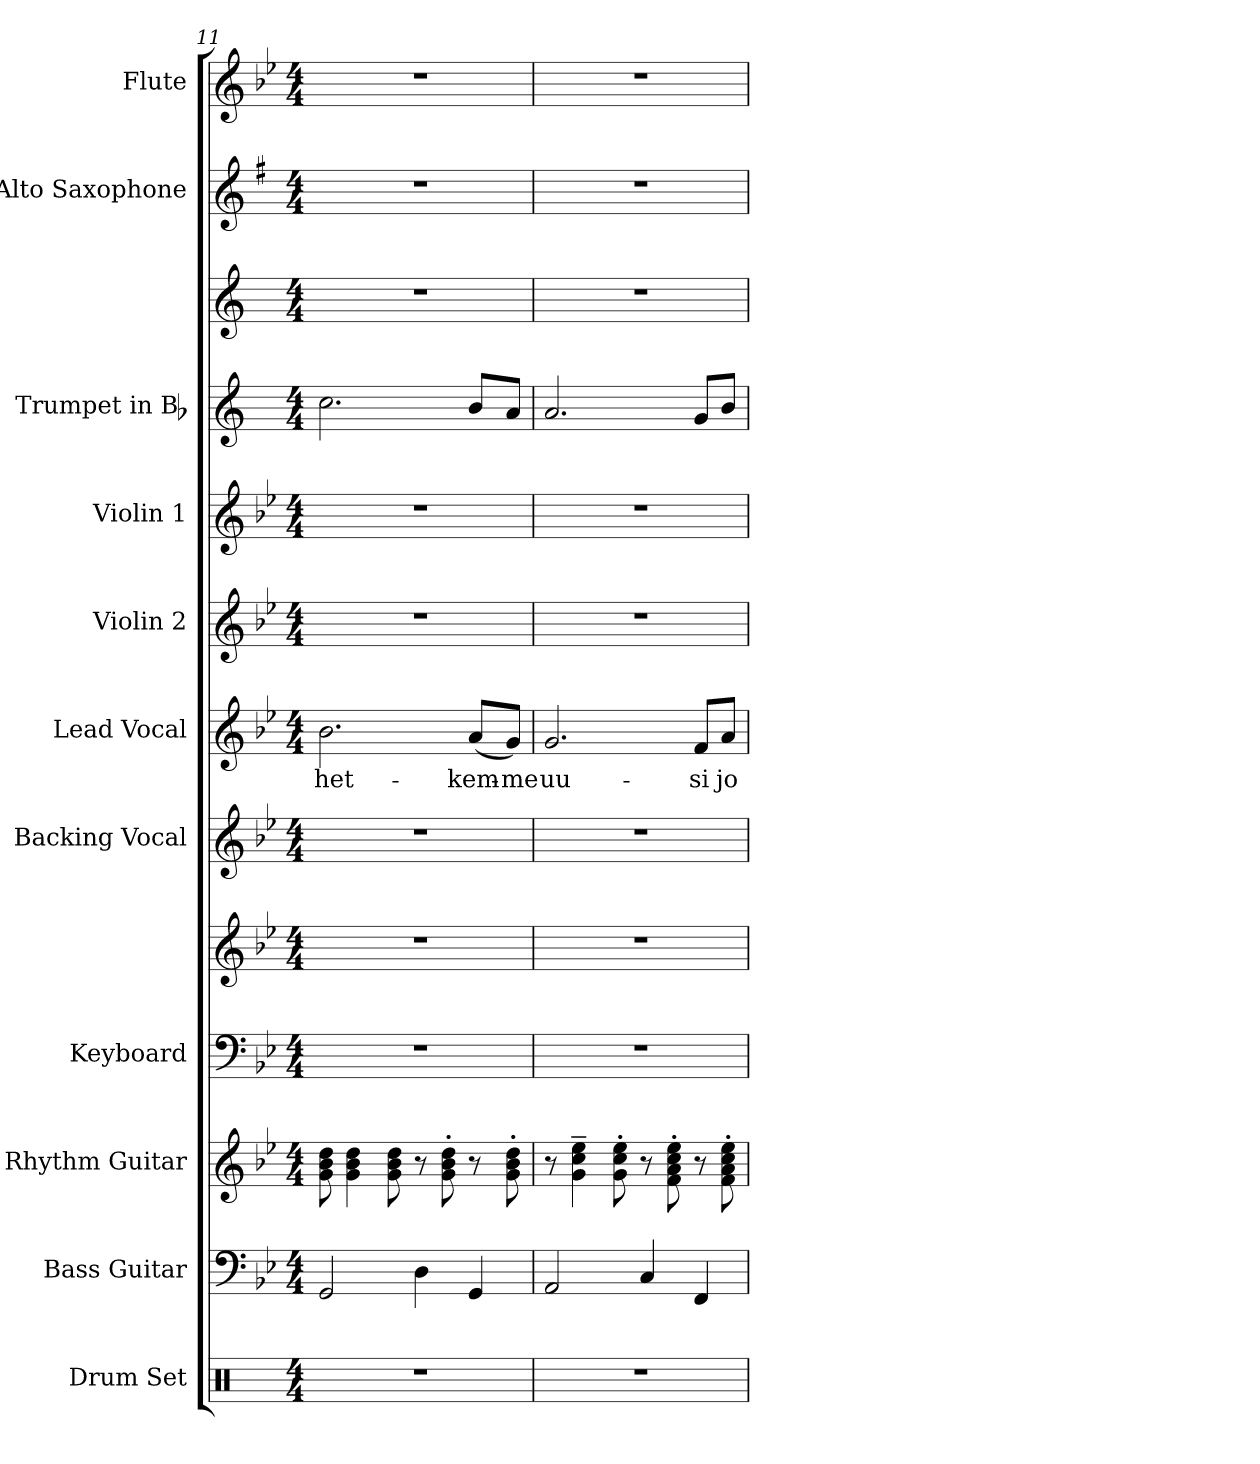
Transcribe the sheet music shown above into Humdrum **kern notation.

**kern	**kern	**kern	**kern	**kern	**kern	**kern	**text	**kern	**kern	**kern	**kern	**kern	**kern
*part11	*part10	*part9	*part8	*part8	*part7	*part6	*part6	*part5	*part4	*part3	*part3	*part2	*part1
*staff13	*staff12	*staff11	*staff10	*staff9	*staff8	*staff7	*staff7	*staff6	*staff5	*staff4	*staff3	*staff2	*staff1
*I"Drum Set	*I"Bass Guitar	*I"Rhythm Guitar	*I"Keyboard	*	*I"Backing Vocal	*I"Lead Vocal	*	*I"Violin 2	*I"Violin 1	*I"Trumpet in Bb	*	*I"Alto Saxophone	*I"Flute
*I'Dr.	*I'Bass	*I'Rhy.	*I'Kbd.	*	*	*	*	*I'Vln. 2	*I'Vln. 1	*I'Tpt.	*	*I'Alto Sax.	*I'Fl.
*clefX	*clefF4	*clefG2	*clefF4	*clefG2	*clefG2	*clefG2	*	*clefG2	*clefG2	*clefG2	*clefG2	*clefG2	*clefG2
*	*ITrd7c12	*ITrd7c12	*	*	*	*	*	*	*	*ITrd1c2	*ITrd1c2	*ITrd5c9	*
*k[]	*k[b-e-]	*k[b-e-]	*k[b-e-]	*k[b-e-]	*k[b-e-]	*k[b-e-]	*	*k[b-e-]	*k[b-e-]	*k[b-e-]	*k[b-e-]	*k[b-e-]	*k[b-e-]
*C:	*B-:	*B-:	*B-:	*B-:	*B-:	*B-:	*	*B-:	*B-:	*B-:	*B-:	*B-:	*B-:
*M4/4	*M4/4	*M4/4	*M4/4	*M4/4	*M4/4	*M4/4	*	*M4/4	*M4/4	*M4/4	*M4/4	*M4/4	*M4/4
=11	=11	=11	=11	=11	=11	=11	=11	=11	=11	=11	=11	=11	=11
!	!	!	!	!	!	!	!LO:LY:b:color=#000000	!	!	!	!	!	!
1r	2GGGi/	8Gi\ 8B-i 8di	1r	1r	1r	2.b-i\	het-	1r	1r	2.b-i\	1r	1r	1r
.	.	4Gi\ 4B-i 4di	.	.	.	.	.	.	.	.	.	.	.
.	.	8Gi\ 8B-i 8di	.	.	.	.	.	.	.	.	.	.	.
.	4DDi\	8r	.	.	.	.	.	.	.	.	.	.	.
.	.	8Gi\' 8B-i' 8di'	.	.	.	.	.	.	.	.	.	.	.
!	!	!	!	!	!	!	!LO:LY:b:color=#000000	!	!	!	!	!	!
.	4GGGi/	8r	.	.	.	(8ai/L	-kem-	.	.	8ai/L	.	.	.
!	!	!	!	!	!	!	!LO:LY:b:color=#000000	!	!	!	!	!	!
.	.	8Gi\' 8B-i' 8di'	.	.	.	8gi/J)	-me	.	.	8gi/J	.	.	.
=12	=12	=12	=12	=12	=12	=12	=12	=12	=12	=12	=12	=12	=12
!	!	!	!	!	!	!	!LO:LY:b:color=#000000	!	!	!	!	!	!
1r	2AAAi/	8r	1r	1r	1r	2.gi/	uu-	1r	1r	2.gi/	1r	1r	1r
.	.	4Gi\~ 4ci~ 4e-i~	.	.	.	.	.	.	.	.	.	.	.
.	.	8Gi\' 8ci' 8e-i'	.	.	.	.	.	.	.	.	.	.	.
.	4CCi/	8r	.	.	.	.	.	.	.	.	.	.	.
.	.	8Fi\' 8Ai' 8ci' 8e-i'	.	.	.	.	.	.	.	.	.	.	.
!	!	!	!	!	!	!	!LO:LY:b:color=#000000	!	!	!	!	!	!
.	4FFFi/	8r	.	.	.	8fi/L	-si	.	.	8fi/L	.	.	.
!	!	!	!	!	!	!	!LO:LY:b:color=#000000	!	!	!	!	!	!
.	.	8Fi\' 8Ai' 8ci' 8e-i'	.	.	.	8ai/J	jo	.	.	8ai/J	.	.	.
=	=	=	=	=	=	=	=	=	=	=	=	=	=
*-	*-	*-	*-	*-	*-	*-	*-	*-	*-	*-	*-	*-	*-
